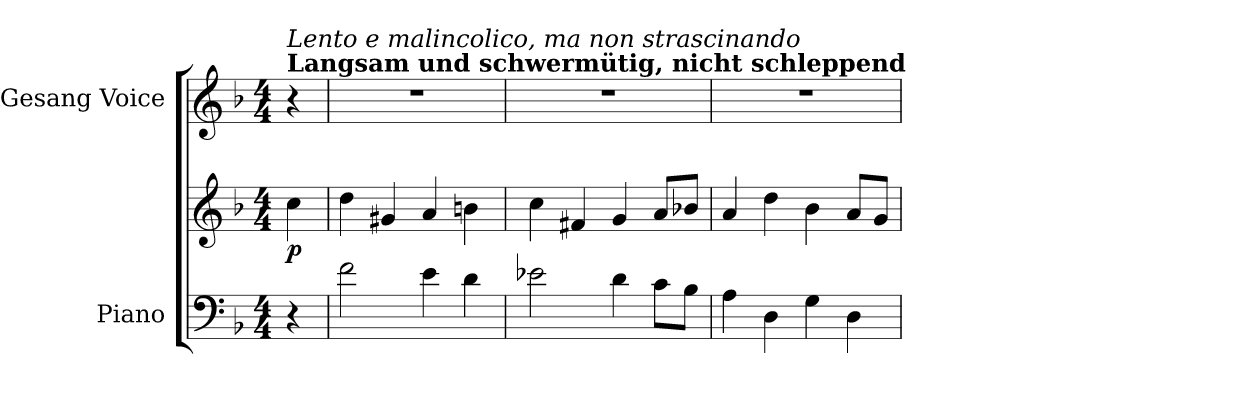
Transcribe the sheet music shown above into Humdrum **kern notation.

**kern	**kern	**dynam	**kern
*part2	*part2	*part2	*part1
*staff3	*staff2	*staff2/3	*staff1
*I"Piano	*	*	*I"Gesang Voice
*I'Pno	*	*	*
*clefF4	*clefG2	*	*clefG2
*k[b-]	*k[b-]	*	*k[b-]
*M4/4	*M4/4	*	*M4/4
*MM56	*MM56	*	*MM56
=1	=1	=1	=1
!	!	!	!LO:TX:a:B:t=Langsam und schwermütig, nicht schleppend
!	!	!	!LO:TX:a:i:t=Lento e malincolico, ma non strascinando
!	!	!LO:DY:b	!
4r	4cc\	p	4r
=2	=2	=2	=2
2f\	4dd\	.	1r
.	4g#X/	.	.
4e\	4a/	.	.
4d\	4bn\	.	.
=3	=3	=3	=3
2e-X\	4cc\	.	1r
.	4f#X/	.	.
4d\	4g/	.	.
8c\L	8a/L	.	.
8B-\J	8b-X/J	.	.
=4	=4	=4	=4
4A\	4a/	.	1r
4D\	4dd\	.	.
4G\	4b-\	.	.
4D\	8a/L	.	.
.	8g/J	.	.
=	=	=	=
*-	*-	*-	*-
